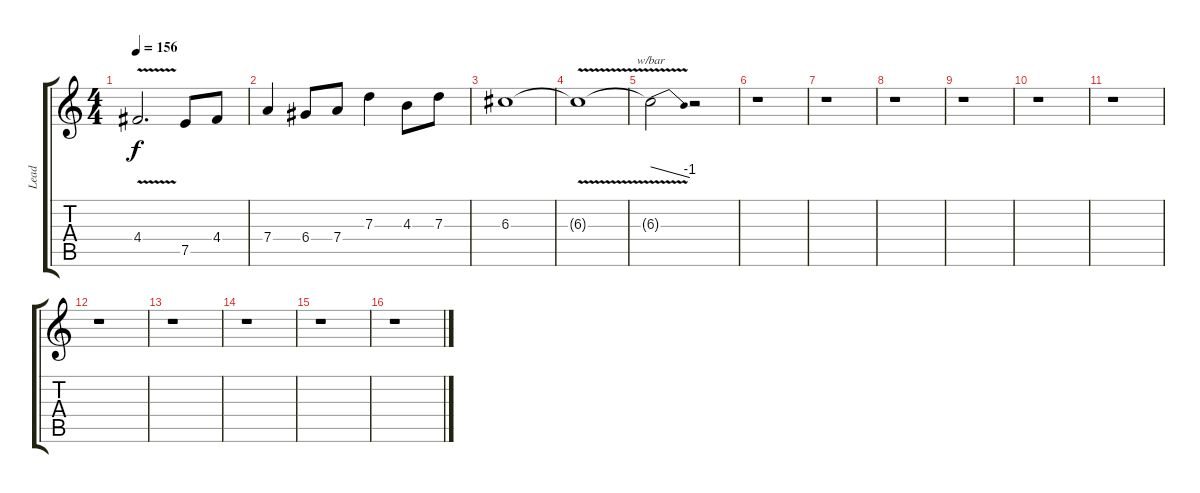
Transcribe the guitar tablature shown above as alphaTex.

\track ("Lead" "Lead") {instrument overdrivenguitar}
\staff {score tabs}
\tuning (E4 B3 G3 D3 A2 E2) {hide}
\ts (4 4)
\tempo 156
\clef g2
\ks c
4.4{v}.2{d dy f} 7.5.8 4.4.8 |
7.4.4 6.4.8 7.4.8 7.3.4 4.3.8 7.3.8 |
6.3.1 |
6.3{v t}.1 |
6.3{t}.2{tbe (dive default 0 0 60 -4)} r.2 |
r.1 |
r.1 |
r.1 |
r.1 |
r.1 |
r.1 |
r.1 |
r.1 |
r.1 |
r.1 |
r.1
